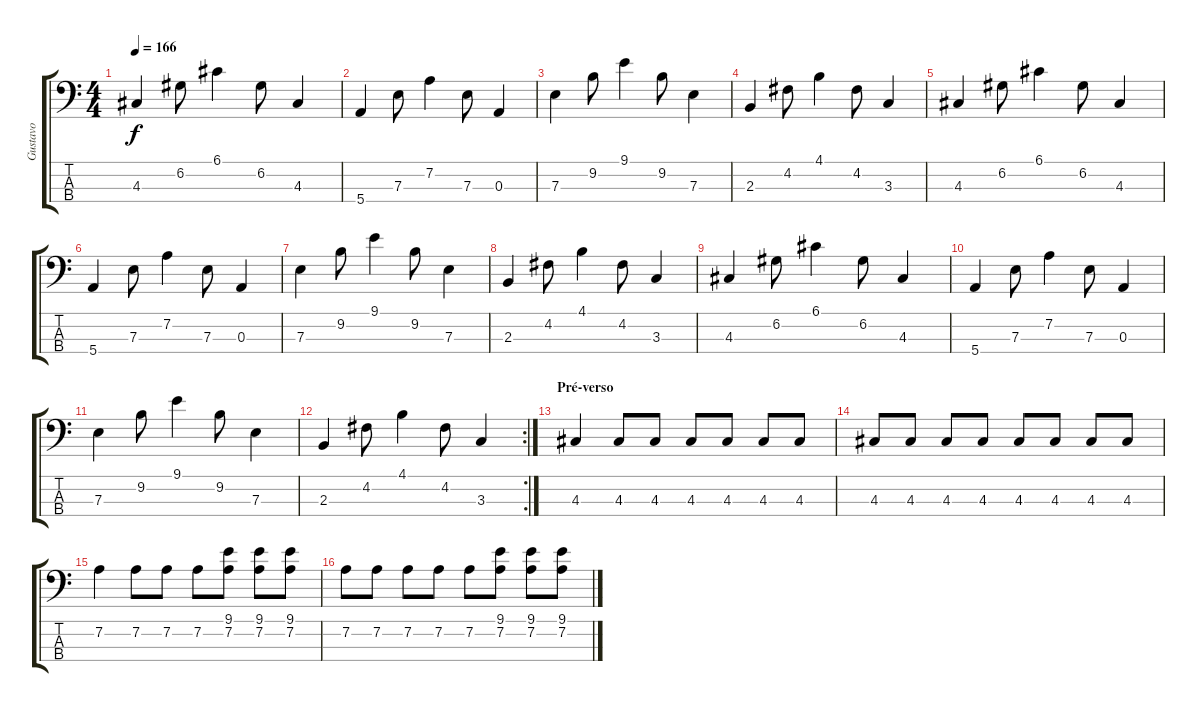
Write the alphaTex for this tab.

\track ("Gustavo" "Gustavo") {instrument electricbassfinger}
\staff {score tabs}
\tuning (G2 D2 A1 E1) {hide}
\ts (4 4)
\tempo 166
\clef f4
\ks c
4.3.4{dy f} 6.2.8 6.1.4 6.2.8 4.3.4 |
5.4.4 7.3.8 7.2.4 7.3.8 0.3.4 |
7.3.4 9.2.8 9.1.4 9.2.8 7.3.4 |
2.3.4 4.2.8 4.1.4 4.2.8 3.3.4 |
4.3.4 6.2.8 6.1.4 6.2.8 4.3.4 |
5.4.4 7.3.8 7.2.4 7.3.8 0.3.4 |
7.3.4 9.2.8 9.1.4 9.2.8 7.3.4 |
2.3.4 4.2.8 4.1.4 4.2.8 3.3.4 |
4.3.4 6.2.8 6.1.4 6.2.8 4.3.4 |
5.4.4 7.3.8 7.2.4 7.3.8 0.3.4 |
7.3.4 9.2.8 9.1.4 9.2.8 7.3.4 |
\rc 2
2.3.4 4.2.8 4.1.4 4.2.8 3.3.4 |
\section ("" "Pré-verso")
4.3.4 4.3.8 4.3.8 4.3.8 4.3.8 4.3.8 4.3.8 |
4.3.8 4.3.8 4.3.8 4.3.8 4.3.8 4.3.8 4.3.8 4.3.8 |
7.2.4 7.2.8 7.2.8 7.2.8 (9.1 7.2).8 (9.1 7.2).8 (9.1 7.2).8 |
7.2.8 7.2.8 7.2.8 7.2.8 7.2.8 (9.1 7.2).8 (9.1 7.2).8 (9.1 7.2).8
